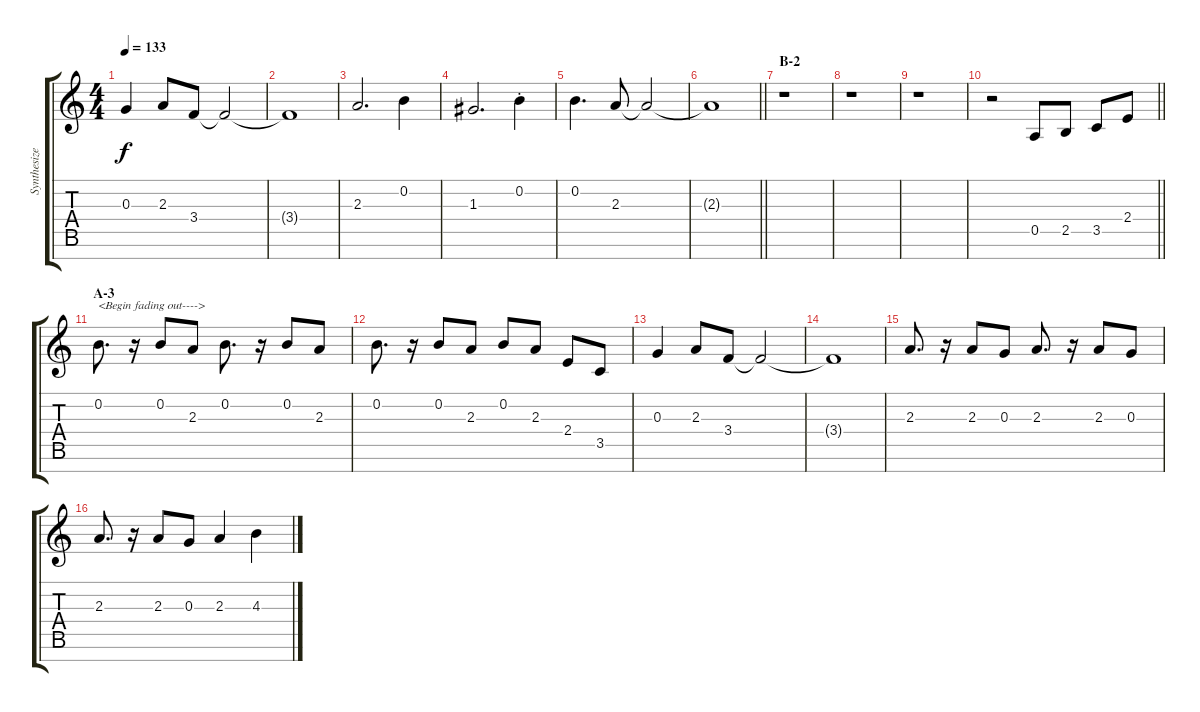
\track ("Synthesizer I" "Synthesize") {instrument accordion}
\staff {score tabs}
\tuning (E5 B4 G4 D4 A3 E3 B2) {hide}
\ts (4 4)
\tempo 133
\clef g2
\ks c
0.3.4{dy f} 2.3.8 3.4.8 3.4{t}.2 |
3.4{t}.1 |
2.3.2{d} 0.2.4 |
1.3.2{d} 0.2{st}.4 |
0.2.4{d} 2.3.8 2.3{t}.2 |
\barLineRight lightlight
2.3{t}.1 |
\section ("" "B-2")
r.1 |
r.1 |
r.1 |
\barLineRight lightlight
r.2 0.5.8 2.5.8 3.5.8 2.4.8 |
\section ("" "A-3")
0.2.8{d txt "<Begin fading out---->"} r.16 0.2.8 2.3.8 0.2.8{d} r.16 0.2.8 2.3.8 |
0.2.8{d} r.16 0.2.8 2.3.8 0.2.8 2.3.8 2.4.8 3.5.8 |
0.3.4 2.3.8 3.4.8 3.4{t}.2 |
3.4{t}.1 |
2.3.8{d} r.16 2.3.8 0.3.8 2.3.8{d} r.16 2.3.8 0.3.8 |
2.3.8{d} r.16 2.3.8 0.3.8 2.3.4 4.3.4
